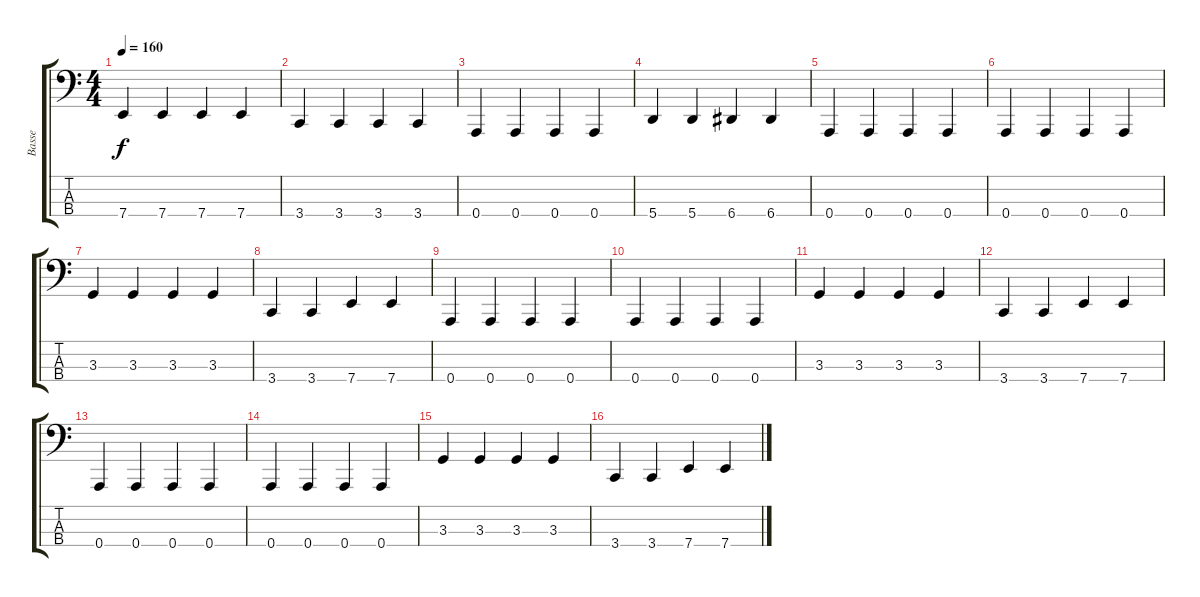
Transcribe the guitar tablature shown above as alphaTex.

\track ("Basse" "Basse") {instrument electricbasspick}
\staff {score tabs}
\tuning (D2 A1 E1 A0) {hide}
\ts (4 4)
\tempo 160
\clef f4
\ks c
7.4.4{dy f} 7.4.4 7.4.4 7.4.4 |
3.4.4 3.4.4 3.4.4 3.4.4 |
0.4.4 0.4.4 0.4.4 0.4.4 |
5.4.4 5.4.4 6.4.4 6.4.4 |
0.4.4 0.4.4 0.4.4 0.4.4 |
0.4.4 0.4.4 0.4.4 0.4.4 |
3.3.4 3.3.4 3.3.4 3.3.4 |
3.4.4 3.4.4 7.4.4 7.4.4 |
0.4.4 0.4.4 0.4.4 0.4.4 |
0.4.4 0.4.4 0.4.4 0.4.4 |
3.3.4 3.3.4 3.3.4 3.3.4 |
3.4.4 3.4.4 7.4.4 7.4.4 |
0.4.4 0.4.4 0.4.4 0.4.4 |
0.4.4 0.4.4 0.4.4 0.4.4 |
3.3.4 3.3.4 3.3.4 3.3.4 |
3.4.4 3.4.4 7.4.4 7.4.4
